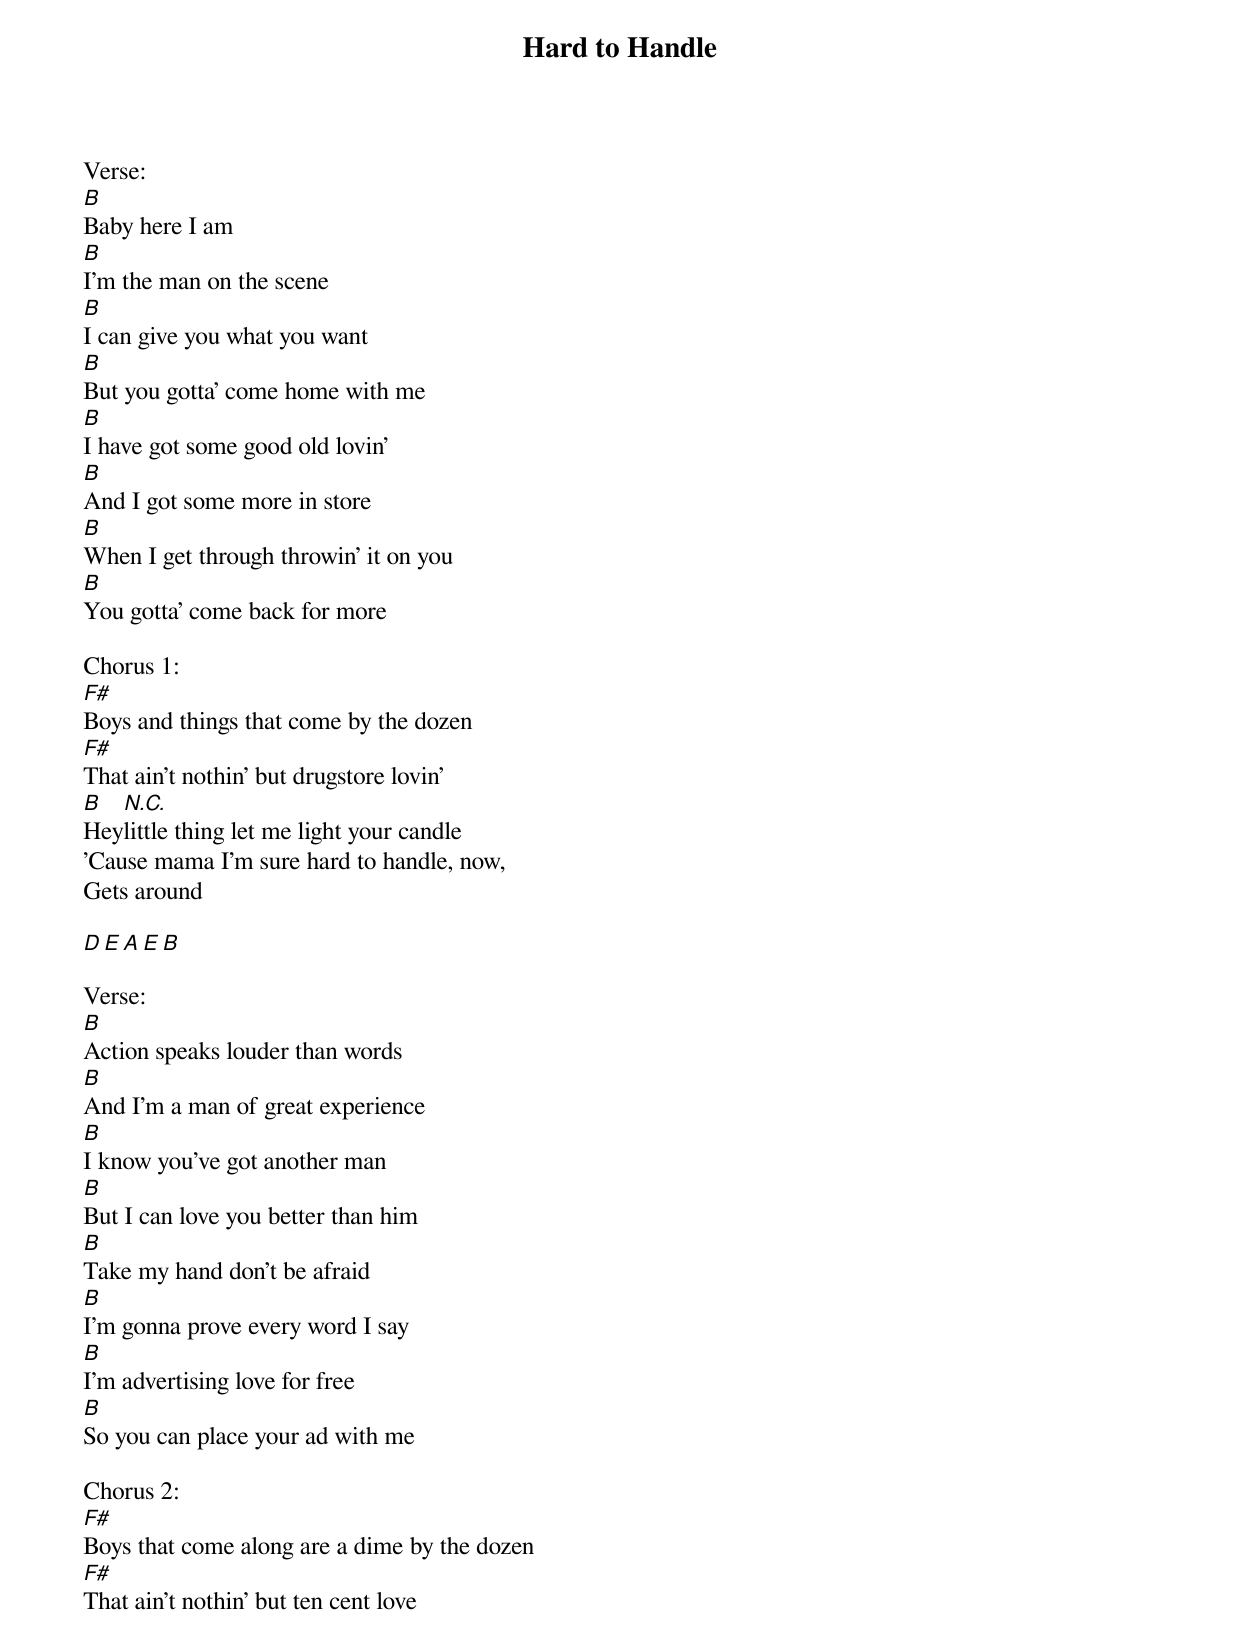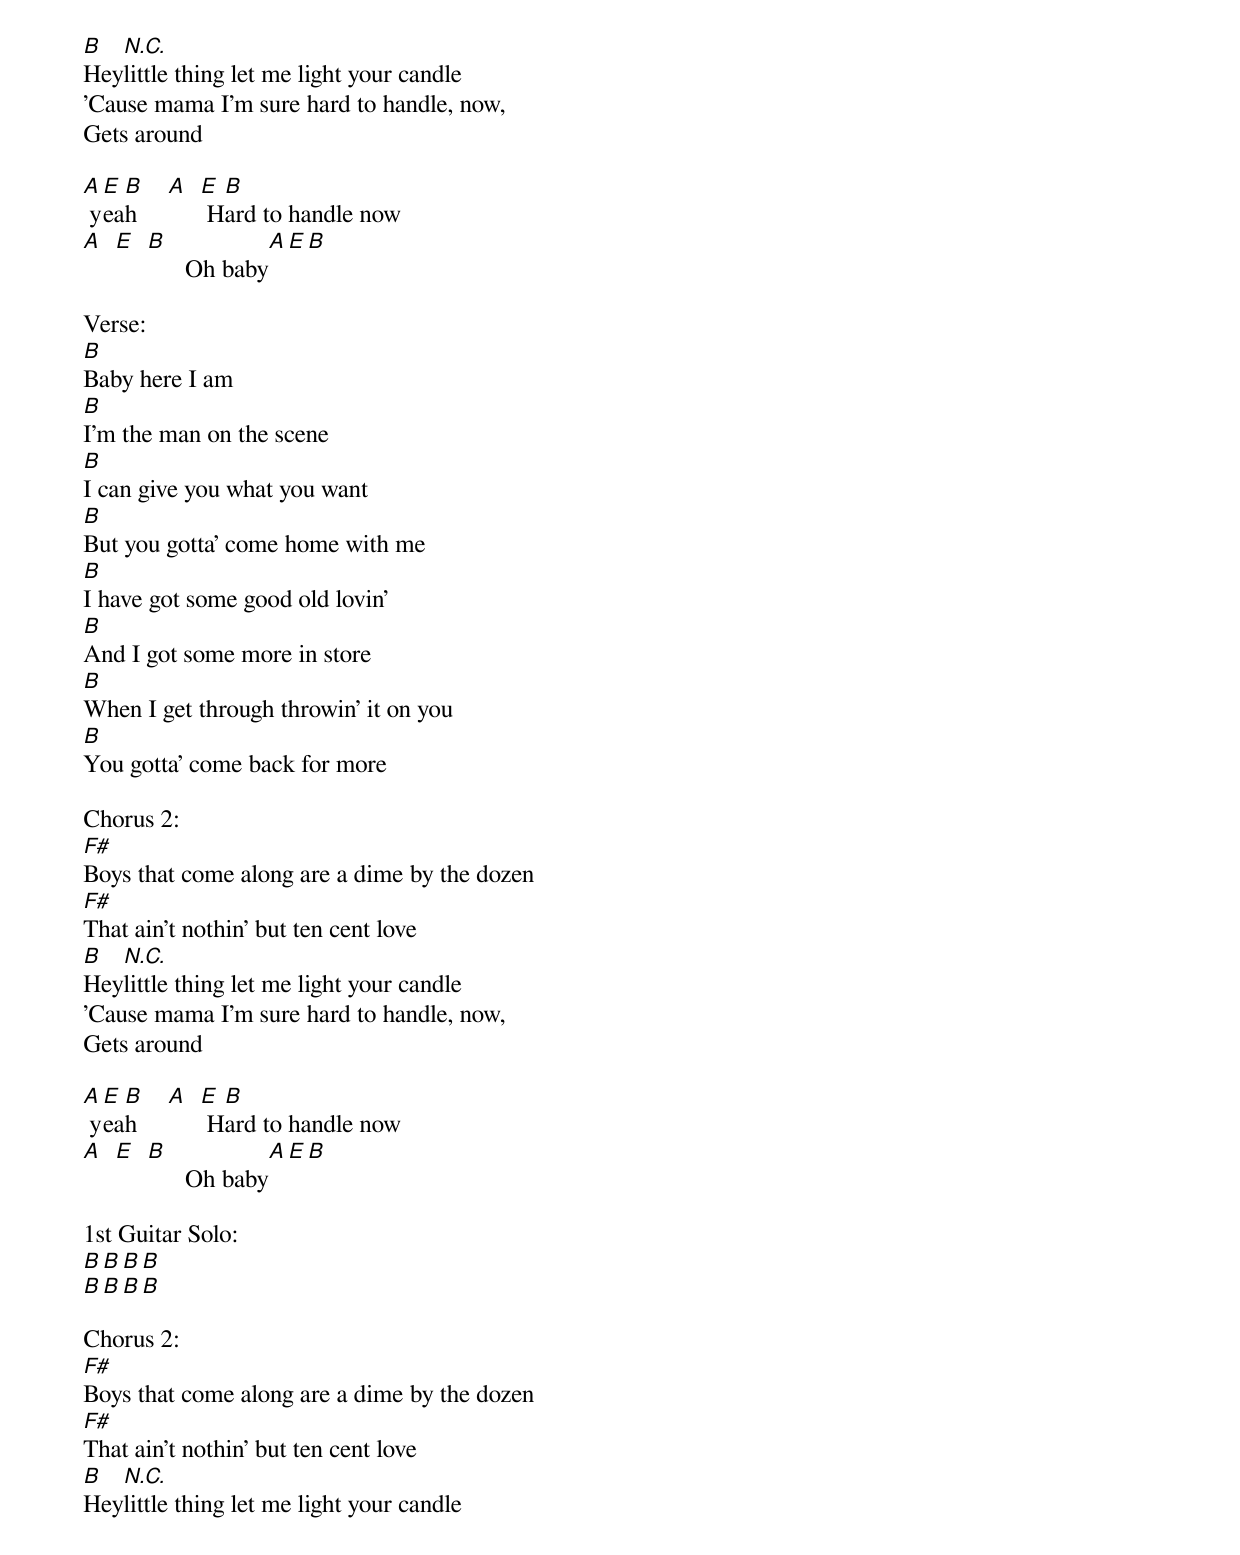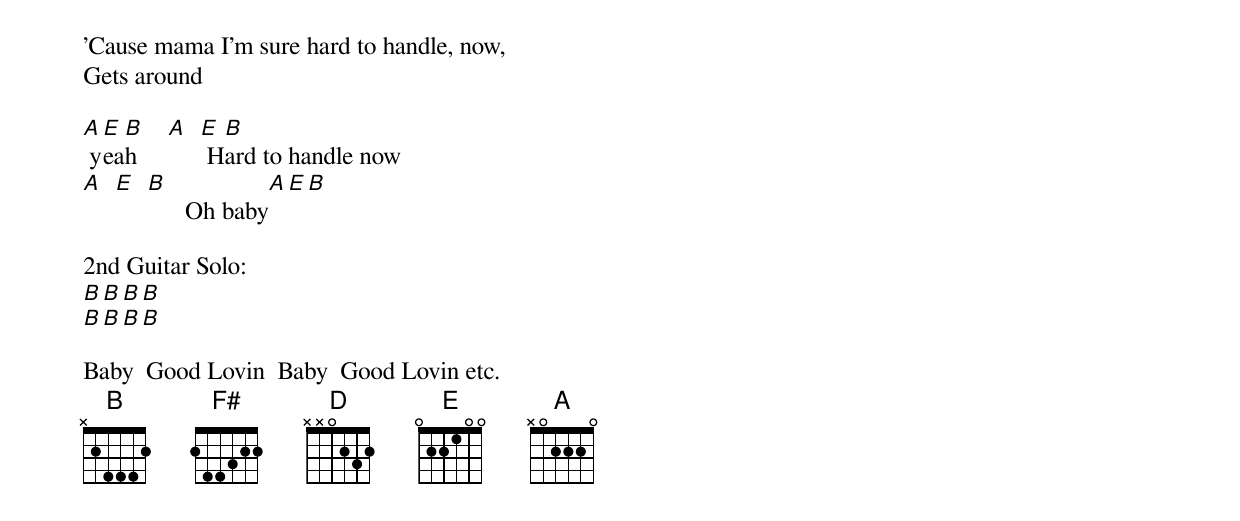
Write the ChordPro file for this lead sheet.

{title:Hard to Handle}
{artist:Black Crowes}
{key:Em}
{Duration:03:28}
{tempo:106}
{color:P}

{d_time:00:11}
Verse:
[B]Baby here I am
[B]I'm the man on the scene
[B]I can give you what you want
[B]But you gotta' come home with me
[B]I have got some good old lovin'
[B]And I got some more in store
[B]When I get through throwin' it on you
[B]You gotta' come back for more

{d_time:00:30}
Chorus 1:
[F#]Boys and things that come by the dozen
[F#]That ain't nothin' but drugstore lovin'
[B]Hey[N.C.]little thing let me light your candle
'Cause mama I'm sure hard to handle, now,
Gets around

[D][E][A][E][B]

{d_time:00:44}
Verse:
[B]Action speaks louder than words
[B]And I'm a man of great experience
[B]I know you've got another man
[B]But I can love you better than him
[B]Take my hand don't be afraid
[B]I'm gonna prove every word I say
[B]I'm advertising love for free
[B]So you can place your ad with me

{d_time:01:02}
Chorus 2:
[F#]Boys that come along are a dime by the dozen
[F#]That ain't nothin' but ten cent love
[B]Hey[N.C.]little thing let me light your candle
'Cause mama I'm sure hard to handle, now,
Gets around

[A] y[E]ea[B]h     [A]  [E] H[B]ard to handle now
[A]  [E]  [B]      Oh baby[A][E][B]

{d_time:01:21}
Verse:
[B]Baby here I am
[B]I'm the man on the scene
[B]I can give you what you want
[B]But you gotta' come home with me
[B]I have got some good old lovin'
[B]And I got some more in store
[B]When I get through throwin' it on you
[B]You gotta' come back for more

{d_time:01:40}
Chorus 2:
[F#]Boys that come along are a dime by the dozen
[F#]That ain't nothin' but ten cent love
[B]Hey[N.C.]little thing let me light your candle
'Cause mama I'm sure hard to handle, now,
Gets around

[A] y[E]ea[B]h     [A]  [E] H[B]ard to handle now
[A]  [E]  [B]      Oh baby[A][E][B]

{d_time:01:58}
1st Guitar Solo:
[B B B B]
[B B B B]

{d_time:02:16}
Chorus 2:
[F#]Boys that come along are a dime by the dozen
[F#]That ain't nothin' but ten cent love
[B]Hey[N.C.]little thing let me light your candle
'Cause mama I'm sure hard to handle, now,
Gets around

[A] y[E]ea[B]h     [A]  [E] H[B]ard to handle now
[A]  [E]  [B]      Oh baby[A][E][B]

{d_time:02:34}
2nd Guitar Solo:
[B B B B]
[B B B B]

Baby  Good Lovin  Baby  Good Lovin etc.
